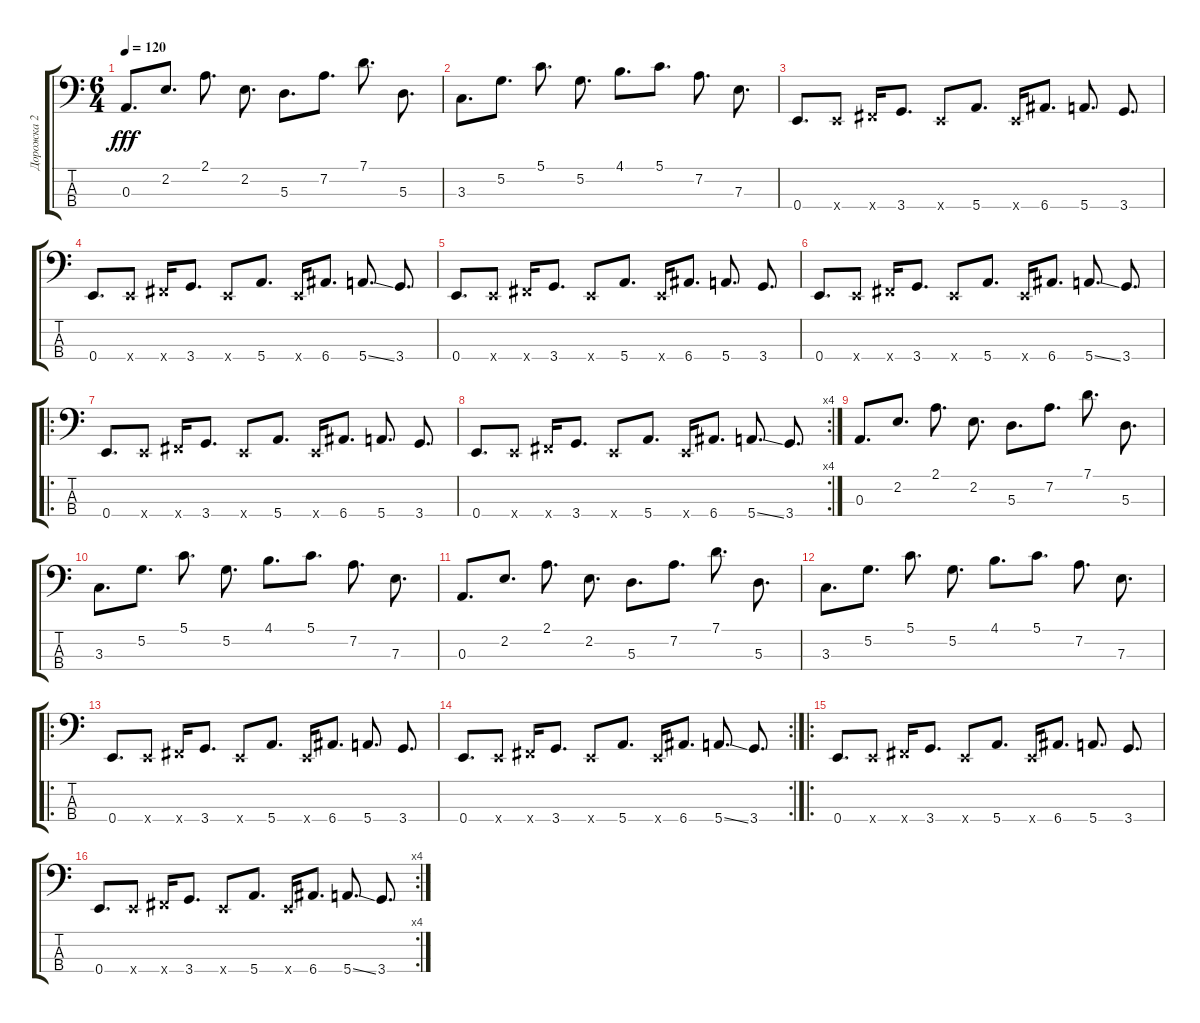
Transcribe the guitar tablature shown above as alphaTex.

\track ("Дорожка 2" "Дорожка 2") {instrument electricbasspick}
\staff {score tabs}
\tuning (G2 D2 A1 E1) {hide}
\ts (6 4)
\tempo 120
\clef f4
\ks c
0.3.8{d dy fff} 2.2.8{d} 2.1.8{d} 2.2.8{d} 5.3.8{d} 7.2.8{d} 7.1.8{d} 5.3.8{d} |
3.3.8{d} 5.2.8{d} 5.1.8{d} 5.2.8{d} 4.1.8{d} 5.1.8{d} 7.2.8{d} 7.3.8{d} |
0.4.8{d} 0.4{x}.8 2.4{x}.16 3.4.8{d} 0.4{x}.8 5.4.8{d} 0.4{x}.16 6.4.8{d} 5.4.8{d} 3.4.8{d} |
0.4.8{d} 0.4{x}.8 2.4{x}.16 3.4.8{d} 0.4{x}.8 5.4.8{d} 0.4{x}.16 6.4.8{d} 5.4{ss}.8{d} 3.4.8{d} |
0.4.8{d} 0.4{x}.8 2.4{x}.16 3.4.8{d} 0.4{x}.8 5.4.8{d} 0.4{x}.16 6.4.8{d} 5.4.8{d} 3.4.8{d} |
0.4.8{d} 0.4{x}.8 2.4{x}.16 3.4.8{d} 0.4{x}.8 5.4.8{d} 0.4{x}.16 6.4.8{d} 5.4{ss}.8{d} 3.4.8{d} |
\ro
0.4.8{d} 0.4{x}.8 2.4{x}.16 3.4.8{d} 0.4{x}.8 5.4.8{d} 0.4{x}.16 6.4.8{d} 5.4.8{d} 3.4.8{d} |
\rc 4
0.4.8{d} 0.4{x}.8 2.4{x}.16 3.4.8{d} 0.4{x}.8 5.4.8{d} 0.4{x}.16 6.4.8{d} 5.4{ss}.8{d} 3.4.8{d} |
0.3.8{d} 2.2.8{d} 2.1.8{d} 2.2.8{d} 5.3.8{d} 7.2.8{d} 7.1.8{d} 5.3.8{d} |
3.3.8{d} 5.2.8{d} 5.1.8{d} 5.2.8{d} 4.1.8{d} 5.1.8{d} 7.2.8{d} 7.3.8{d} |
0.3.8{d} 2.2.8{d} 2.1.8{d} 2.2.8{d} 5.3.8{d} 7.2.8{d} 7.1.8{d} 5.3.8{d} |
3.3.8{d} 5.2.8{d} 5.1.8{d} 5.2.8{d} 4.1.8{d} 5.1.8{d} 7.2.8{d} 7.3.8{d} |
\ro
0.4.8{d} 0.4{x}.8 2.4{x}.16 3.4.8{d} 0.4{x}.8 5.4.8{d} 0.4{x}.16 6.4.8{d} 5.4.8{d} 3.4.8{d} |
\rc 2
0.4.8{d} 0.4{x}.8 2.4{x}.16 3.4.8{d} 0.4{x}.8 5.4.8{d} 0.4{x}.16 6.4.8{d} 5.4{ss}.8{d} 3.4.8{d} |
\ro
0.4.8{d} 0.4{x}.8 2.4{x}.16 3.4.8{d} 0.4{x}.8 5.4.8{d} 0.4{x}.16 6.4.8{d} 5.4.8{d} 3.4.8{d} |
\rc 4
0.4.8{d} 0.4{x}.8 2.4{x}.16 3.4.8{d} 0.4{x}.8 5.4.8{d} 0.4{x}.16 6.4.8{d} 5.4{ss}.8{d} 3.4.8{d}
